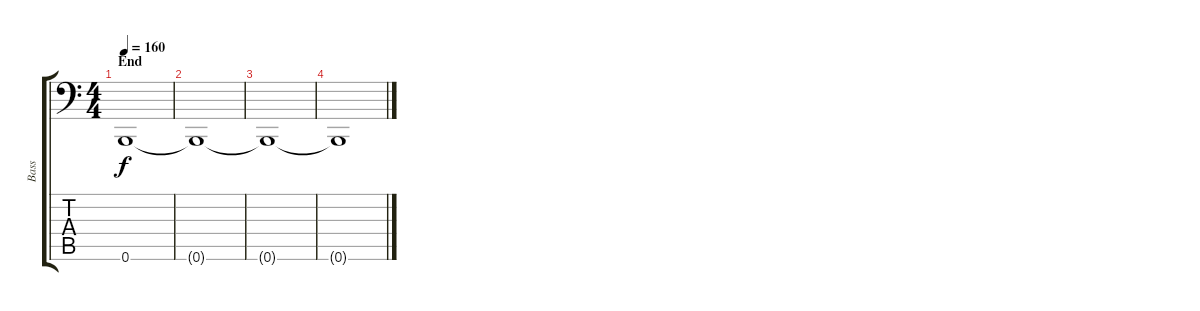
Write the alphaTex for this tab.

\track ("Bass" "Bass") {instrument electricbassfinger}
\staff {score tabs}
\tuning (C3 G2 D2 A1 E1 B0) {hide}
\ts (4 4)
\section ("" "End")
\tempo 160
\clef f4
\ks c
0.6.1{dy f} |
0.6{t}.1 |
0.6{t}.1 |
0.6{t}.1
